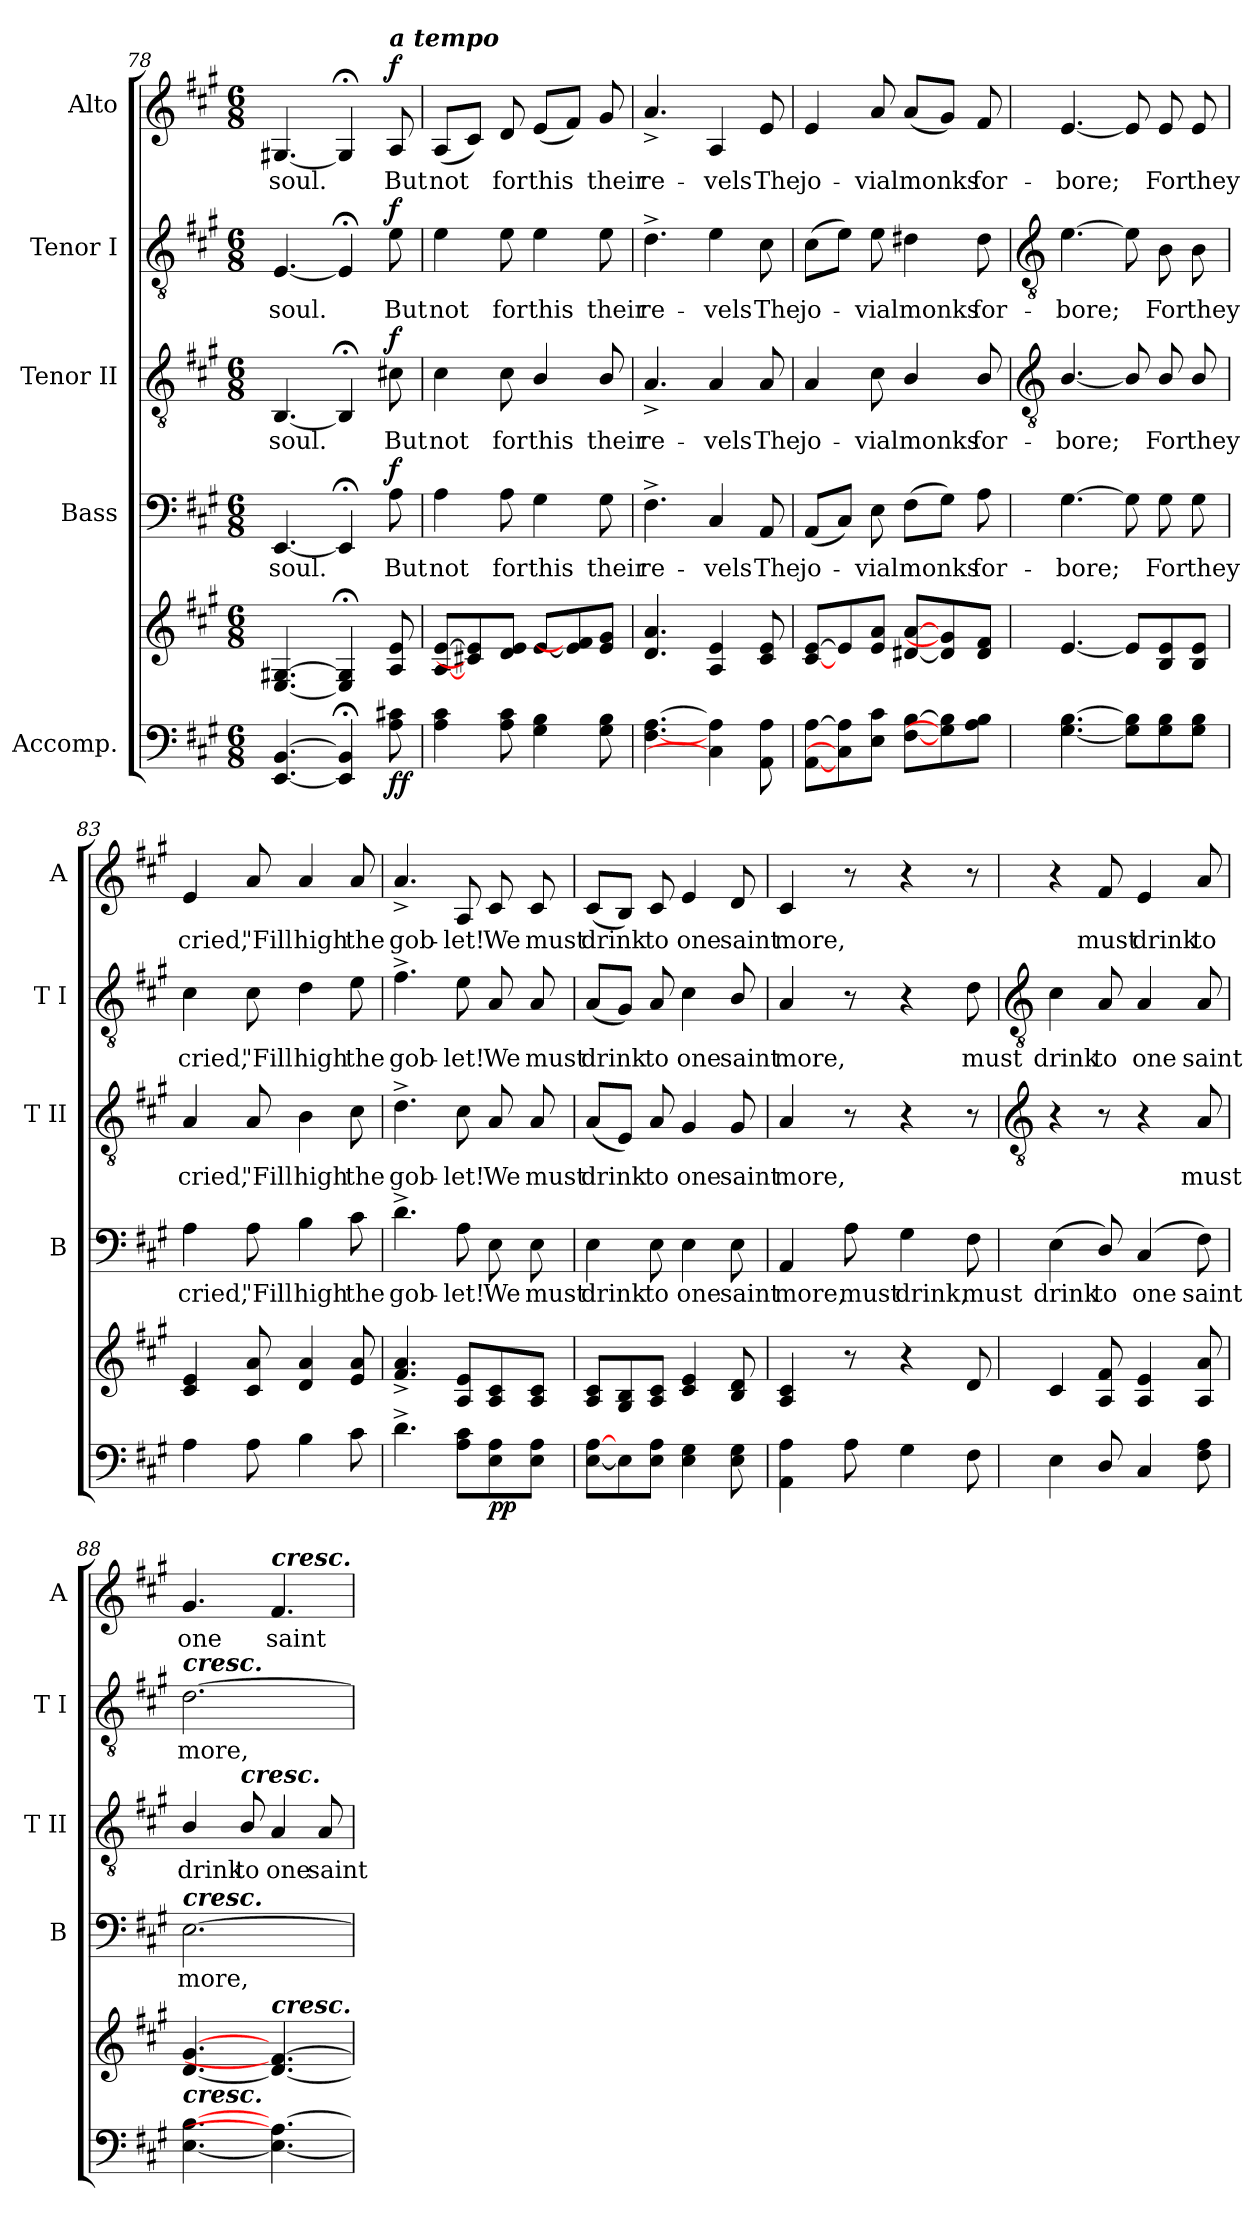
**kern	**kern	**dynam	**kern	**text	**dynam	**kern	**text	**dynam	**kern	**text	**dynam	**kern	**text	**dynam
*part5	*part5	*part5	*part4	*part4	*part4	*part3	*part3	*part3	*part2	*part2	*part2	*part1	*part1	*part1
*staff6	*staff5	*staff5/6	*staff4	*staff4	*staff4	*staff3	*staff3	*staff3	*staff2	*staff2	*staff2	*staff1	*staff1	*staff1
*I"Accomp.	*	*	*I"Bass	*	*	*I"Tenor II	*	*	*I"Tenor I	*	*	*I"Alto	*	*
*	*	*	*I'B	*	*	*I'T II	*	*	*I'T I	*	*	*I'A	*	*
*clefF4	*clefG2	*	*clefF4	*	*	*clefGv2	*	*	*clefGv2	*	*	*clefG2	*	*
*k[f#c#g#]	*k[f#c#g#]	*	*k[f#c#g#]	*	*	*k[f#c#g#]	*	*	*k[f#c#g#]	*	*	*k[f#c#g#]	*	*
*A:	*A:	*	*A:	*	*	*A:	*	*	*A:	*	*	*A:	*	*
*M6/8	*M6/8	*	*M6/8	*	*	*M6/8	*	*	*M6/8	*	*	*M6/8	*	*
=78	=78	=78	=78	=78	=78	=78	=78	=78	=78	=78	=78	=78	=78	=78
!	!	!	!	!LO:LY:b	!	!	!LO:LY:b	!	!	!LO:LY:b	!	!	!LO:LY:b	!
[4.EE [4.BB	[4.E [4.G#X	.	[4.EE	soul.	.	[4.BB	soul.	.	[4.E	soul.	.	[4.G#X	soul.	.
4EE];< 4BB];<	4E];< 4G#];<	.	4EE;<]	.	.	4BB;<]	.	.	4E;<]	.	.	4G#;<]	.	.
!	!	!	!	!	!	!	!	!	!	!	!	!LO:TX:a:Bi:t=a tempo	!	!
!	!	!LO:DY:b=2	!	!LO:LY:b	!	!	!LO:LY:b	!	!	!LO:LY:b	!	!	!LO:LY:b	!
!	!	!LO:DY:n=1:b	!	!	!LO:DY:b	!	!	!LO:DY:b	!	!	!LO:DY:b	!	!	!LO:DY:b
8A 8c#X	8A 8e	f f	8A	But	f	8c#X	But	f	8e	But	f	8A	But	f
=79	=79	=79	=79	=79	=79	=79	=79	=79	=79	=79	=79	=79	=79	=79
!	!	!	!	!LO:LY:b	!	!	!LO:LY:b	!	!	!LO:LY:b	!	!	!LO:LY:b	!
4A 4c#	[8A [8eL	.	4A	not	.	4c#	not	.	4e	not	.	(<8AL	not	.
.	8c#X] 8e]	.	.	.	.	.	.	.	.	.	.	8c#J)	.	.
!	!	!	!	!LO:LY:b	!	!	!LO:LY:b	!	!	!LO:LY:b	!	!	!LO:LY:b	!
8A 8c#	8d 8eJ	.	8A	for	.	8c#	for	.	8e	for	.	8d	for	.
!	!	!	!	!LO:LY:b	!	!	!LO:LY:b	!	!	!LO:LY:b	!	!	!LO:LY:b	!
4G# 4B	[8eL	.	4G#	this	.	4B/	this	.	4e	this	.	(<8eL	this	.
.	8e] 8f#]	.	.	.	.	.	.	.	.	.	.	8f#J)	.	.
!	!	!	!	!LO:LY:b	!	!	!LO:LY:b	!	!	!LO:LY:b	!	!	!LO:LY:b	!
8G# 8B	8e 8g#J	.	8G#	their	.	8B/	their	.	8e	their	.	8g#	their	.
=80	=80	=80	=80	=80	=80	=80	=80	=80	=80	=80	=80	=80	=80	=80
!	!	!	!	!LO:LY:b	!	!	!LO:LY:b	!	!	!LO:LY:b	!	!	!LO:LY:b	!
[4.F# [4.A	4.d 4.a	.	4.F#^	re-	.	4.A^	re-	.	4.d^	re-	.	4.a^	re-	.
!	!	!	!	!LO:LY:b	!	!	!LO:LY:b	!	!	!LO:LY:b	!	!	!LO:LY:b	!
4C#] 4A]	4A 4e	.	4C#	-vels	.	4A	-vels	.	4e	-vels	.	4A	-vels	.
!	!	!	!	!LO:LY:b	!	!	!LO:LY:b	!	!	!LO:LY:b	!	!	!LO:LY:b	!
8AA 8A	8c# 8e	.	8AA	The	.	8A	The	.	8c#	The	.	8e	The	.
=81	=81	=81	=81	=81	=81	=81	=81	=81	=81	=81	=81	=81	=81	=81
!	!	!	!	!LO:LY:b	!	!	!LO:LY:b	!	!	!LO:LY:b	!	!	!LO:LY:b	!
[8AA [8AL	[8c# [8eL	.	(<8AAL	jo-	.	4A	jo-	.	(>8c#L	jo-	.	4e	jo-	.
8C#] 8A]	8e]	.	8C#J)	.	.	.	.	.	8eJ)	.	.	.	.	.
!	!	!	!	!LO:LY:b	!	!	!LO:LY:b	!	!	!LO:LY:b	!	!	!LO:LY:b	!
8E 8c#J	8e 8aJ	.	8E	vial	.	8c#	-vial	.	8e	vial	.	8a	-vial	.
!	!	!	!	!LO:LY:b	!	!	!LO:LY:b	!	!	!LO:LY:b	!	!	!LO:LY:b	!
[8F# [8BL	[8d#X [8aL	.	(>8F#L	monks	.	4B/	monks	.	4d#X	monks	.	(<8aL	monks	.
8G#] 8B]	8d#] 8g#]	.	8G#J)	.	.	.	.	.	.	.	.	8g#J)	.	.
!	!	!	!	!LO:LY:b	!	!	!LO:LY:b	!	!	!LO:LY:b	!	!	!LO:LY:b	!
8A 8BJ	8d# 8f#J	.	8A	for-	.	8B/	for-	.	8d#	for-	.	8f#	for-	.
!!LO:LB:g=z
=82	=82	=82	=82	=82	=82	=82	=82	=82	=82	=82	=82	=82	=82	=82
*	*	*	*	*	*	*clefGv2	*	*	*clefGv2	*	*	*	*	*
!	!	!	!	!LO:LY:b	!	!	!LO:LY:b	!	!	!LO:LY:b	!	!	!LO:LY:b	!
[4.G# [4.B	[4.e	.	[4.G#	-bore;	.	[4.B/	-bore;	.	[4.e	-bore;	.	[4.e	-bore;	.
8G#] 8B]L	8eL]	.	8G#]	.	.	8B/]	.	.	8e]	.	.	8e]	.	.
!	!	!	!	!LO:LY:b	!	!	!LO:LY:b	!	!	!LO:LY:b	!	!	!LO:LY:b	!
8G# 8B	8B 8e	.	8G#	For	.	8B/	For	.	8B	For	.	8e	For	.
!	!	!	!	!LO:LY:b	!	!	!LO:LY:b	!	!	!LO:LY:b	!	!	!LO:LY:b	!
8G# 8BJ	8B 8eJ	.	8G#	they	.	8B/	they	.	8B	they	.	8e	they	.
=83	=83	=83	=83	=83	=83	=83	=83	=83	=83	=83	=83	=83	=83	=83
!	!	!	!	!LO:LY:b	!	!	!LO:LY:b	!	!	!LO:LY:b	!	!	!LO:LY:b	!
4A	4c# 4e	.	4A	cried,	.	4A	cried,	.	4c#	cried,	.	4e	cried,	.
!	!	!	!	!LO:LY:b	!	!	!LO:LY:b	!	!	!LO:LY:b	!	!	!LO:LY:b	!
8A	8c# 8a	.	8A	"Fill	.	8A	"Fill	.	8c#	"Fill	.	8a	"Fill	.
!	!	!	!	!LO:LY:b	!	!	!LO:LY:b	!	!	!LO:LY:b	!	!	!LO:LY:b	!
4B	4d 4a	.	4B	high	.	4B	high	.	4d\	high	.	4a	high	.
!	!	!	!	!LO:LY:b	!	!	!LO:LY:b	!	!	!LO:LY:b	!	!	!LO:LY:b	!
8c#	8e 8a	.	8c#	the	.	8c#	the	.	8e	the	.	8a	the	.
=84	=84	=84	=84	=84	=84	=84	=84	=84	=84	=84	=84	=84	=84	=84
!	!	!	!	!LO:LY:b	!	!	!LO:LY:b	!	!	!LO:LY:b	!	!	!LO:LY:b	!
4.d^	4.f#^ 4.a^	.	4.d^	gob-	.	4.d^	gob-	.	4.f#^	gob-	.	4.a^	gob-	.
!	!	!	!	!LO:LY:b	!	!	!LO:LY:b	!	!	!LO:LY:b	!	!	!LO:LY:b	!
8A 8c#L	8A 8eL	.	8A	-let!	.	8c#	-let!	.	8e	-let!	.	8A	-let!	.
!	!	!LO:DY:b=2	!	!LO:LY:b	!	!	!LO:LY:b	!	!	!LO:LY:b	!	!	!LO:LY:b	!
!	!	!LO:DY:n=1:b	!	!	!	!	!	!	!	!	!	!	!	!
8E 8A	8A 8c#	p p	8E	We	.	8A	We	.	8A	We	.	8c#	We	.
!	!	!	!	!LO:LY:b	!	!	!LO:LY:b	!	!	!LO:LY:b	!	!	!LO:LY:b	!
8E 8AJ	8A 8c#J	.	8E	must	.	8A	must	.	8A	must	.	8c#	must	.
=85	=85	=85	=85	=85	=85	=85	=85	=85	=85	=85	=85	=85	=85	=85
!	!	!	!	!LO:LY:b	!	!	!LO:LY:b	!	!	!LO:LY:b	!	!	!LO:LY:b	!
[8E [8AL	8A 8c#L	.	4E	drink	.	(<8AL	drink	.	(<8AL	drink	.	(<8c#L	drink	.
8E]	8G# 8B	.	.	.	.	8EJ)	.	.	8G#J)	.	.	8BJ)	.	.
!	!	!	!	!LO:LY:b	!	!	!LO:LY:b	!	!	!LO:LY:b	!	!	!LO:LY:b	!
8E 8AJ	8A 8c#J	.	8E	to	.	8A	to	.	8A	to	.	8c#	to	.
!	!	!	!	!LO:LY:b	!	!	!LO:LY:b	!	!	!LO:LY:b	!	!	!LO:LY:b	!
4E 4G#	4c# 4e	.	4E	one	.	4G#	one	.	4c#	one	.	4e	one	.
!	!	!	!	!LO:LY:b	!	!	!LO:LY:b	!	!	!LO:LY:b	!	!	!LO:LY:b	!
8E 8G#	8B 8d	.	8E	saint	.	8G#	saint	.	8B/	saint	.	8d	saint	.
=86	=86	=86	=86	=86	=86	=86	=86	=86	=86	=86	=86	=86	=86	=86
!	!	!	!	!LO:LY:b	!	!	!LO:LY:b	!	!	!LO:LY:b	!	!	!LO:LY:b	!
4AA 4A	4A 4c#	.	4AA	more,	.	4A	more,	.	4A	more,	.	4c#	more,	.
!	!	!	!	!LO:LY:b	!	!	!	!	!	!	!	!	!	!
8A	8r	.	8A	must	.	8r	.	.	8r	.	.	8r	.	.
!	!	!	!	!LO:LY:b	!	!	!	!	!	!	!	!	!	!
4G#	4r	.	4G#	drink,	.	4r	.	.	4r	.	.	4r	.	.
!	!	!	!	!LO:LY:b	!	!	!	!	!	!LO:LY:b	!	!	!	!
8F#	8d	.	8F#	must	.	8r	.	.	8d	must	.	8r	.	.
!!LO:LB:g=z
=87	=87	=87	=87	=87	=87	=87	=87	=87	=87	=87	=87	=87	=87	=87
*	*	*	*	*	*	*clefGv2	*	*	*clefGv2	*	*	*	*	*
!	!	!	!	!LO:LY:b	!	!	!	!	!	!LO:LY:b	!	!	!	!
4E	4c#	.	(<4E	drink	.	4r	.	.	4c#	drink	.	4r	.	.
!	!	!	!	!LO:LY:b	!	!	!	!	!	!LO:LY:b	!	!	!LO:LY:b	!
8D/	8A 8f#	.	8D/)	to	.	8r	.	.	8A	to	.	8f#	must	.
!	!	!	!	!LO:LY:b	!	!	!	!	!	!LO:LY:b	!	!	!LO:LY:b	!
4C#	4A 4e	.	(<4C#	one	.	4r	.	.	4A	one	.	4e	drink	.
!	!	!	!	!LO:LY:b	!	!	!LO:LY:b	!	!	!LO:LY:b	!	!	!LO:LY:b	!
8F# 8A	8A 8a	.	8F#)	saint	.	8A	must	.	8A	saint	.	8a	to	.
=88	=88	=88	=88	=88	=88	=88	=88	=88	=88	=88	=88	=88	=88	=88
!	!	!	!	!	!	!	!	!	!LO:TX:a:Bi:t=cresc.	!	!	!	!	!
!	!	!	!LO:TX:a:Bi:t=cresc.	!	!	!	!	!	!	!	!	!	!	!
!LO:TX:a:Bi:t=cresc.	!	!	!	!	!	!	!	!	!	!	!	!	!	!
!	!	!	!	!LO:LY:b	!	!	!LO:LY:b	!	!	!LO:LY:b	!	!	!LO:LY:b	!
[4.E [4.B	[4.d [4.g#	.	[2.E	more,	.	4B/	drink	.	[2.d	more,	.	4.g#	one	.
!	!	!	!	!	!	!LO:TX:a:Bi:t=cresc.	!	!	!	!	!	!	!	!
!	!	!	!	!	!	!	!LO:LY:b	!	!	!	!	!	!	!
.	.	.	.	.	.	8B/	to	.	.	.	.	.	.	.
!	!	!	!	!	!	!	!	!	!	!	!	!LO:TX:a:Bi:t=cresc.	!	!
!	!LO:TX:a:Bi:t=cresc.	!	!	!	!	!	!	!	!	!	!	!	!	!
!	!	!	!	!	!	!	!LO:LY:b	!	!	!	!	!	!LO:LY:b	!
4.E_ 4.A_	4.d_ 4.f#_	.	.	.	.	4A	one	.	.	.	.	4.f#	saint	.
!	!	!	!	!	!	!	!LO:LY:b	!	!	!	!	!	!	!
.	.	.	.	.	.	8A	saint	.	.	.	.	.	.	.
=	=	=	=	=	=	=	=	=	=	=	=	=	=	=
*-	*-	*-	*-	*-	*-	*-	*-	*-	*-	*-	*-	*-	*-	*-
